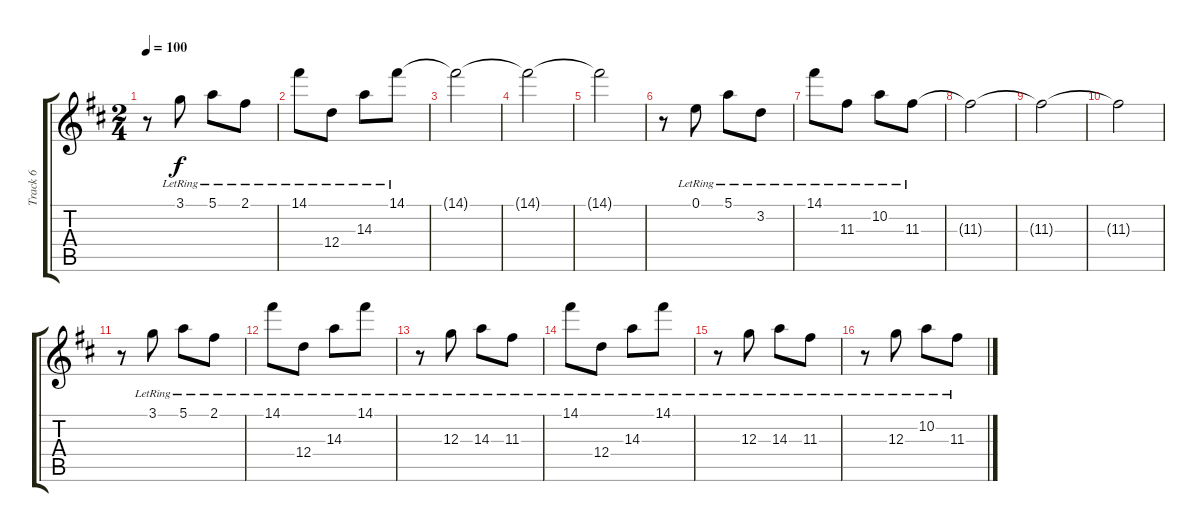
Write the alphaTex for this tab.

\track ("Track 6" "Track 6") {instrument acousticguitarnylon}
\staff {score tabs}
\tuning (E4 B3 G3 D3 A2 E2) {hide}
\ts (2 4)
\tempo 100
\clef g2
\ks d
r.8{dy f} 3.1{lr}.8 5.1{lr}.8 2.1{lr}.8 |
14.1{lr}.8 12.4{lr}.8 14.3{lr}.8 14.1{lr}.8 |
14.1{t}.2 |
14.1{t}.2 |
14.1{t}.2 |
r.8 0.1{lr}.8 5.1{lr}.8 3.2{lr}.8 |
14.1{lr}.8 11.3{lr}.8 10.2{lr}.8 11.3{lr}.8 |
11.3{t}.2 |
11.3{t}.2 |
11.3{t}.2 |
r.8 3.1{lr}.8 5.1{lr}.8 2.1{lr}.8 |
14.1{lr}.8 12.4{lr}.8 14.3{lr}.8 14.1{lr}.8 |
r.8 12.3{lr}.8 14.3{lr}.8 11.3{lr}.8 |
14.1{lr}.8 12.4{lr}.8 14.3{lr}.8 14.1{lr}.8 |
r.8 12.3{lr}.8 14.3{lr}.8 11.3{lr}.8 |
r.8 12.3{lr}.8 10.2{lr}.8 11.3{lr}.8
